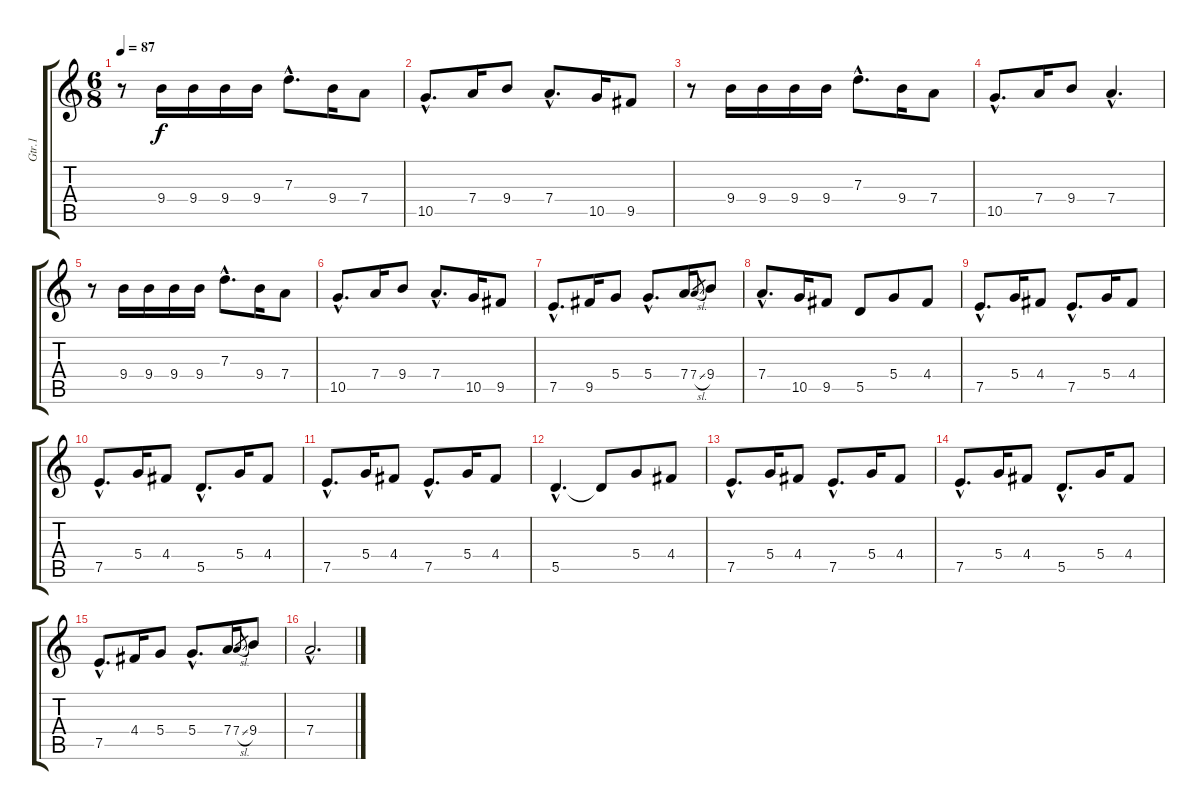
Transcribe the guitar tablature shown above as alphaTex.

\track ("Gtr.1" "Gtr.1") {instrument electricguitarclean}
\staff {score tabs}
\tuning (E4 B3 G3 D3 A2 E2) {hide}
\ts (6 8)
\tempo 87
\clef g2
\ks c
r.8{dy f instrument electricguitarclean} 9.4.16 9.4.16 9.4.16 9.4.16 7.3{hac}.8{d} 9.4.16 7.4.8 |
10.5{hac}.8{d} 7.4.16 9.4.8 7.4{hac}.8{d} 10.5.16 9.5.8 |
r.8 9.4.16 9.4.16 9.4.16 9.4.16 7.3{hac}.8{d} 9.4.16 7.4.8 |
10.5{hac}.8{d} 7.4.16 9.4.8 7.4{hac}.4{d} |
r.8 9.4.16 9.4.16 9.4.16 9.4.16 7.3{hac}.8{d} 9.4.16 7.4.8 |
10.5{hac}.8{d} 7.4.16 9.4.8 7.4{hac}.8{d} 10.5.16 9.5.8 |
7.5{hac}.8{d} 9.5.16 5.4.8 5.4{hac}.8{d} 7.4.16 7.4{sl}.8{gr} 9.4.8 |
7.4{hac}.8{d} 10.5.16 9.5.8 5.5.8 5.4.8 4.4.8 |
7.5{hac}.8{d} 5.4.16 4.4.8 7.5{hac}.8{d} 5.4.16 4.4.8 |
7.5{hac}.8{d} 5.4.16 4.4.8 5.5{hac}.8{d} 5.4.16 4.4.8 |
7.5{hac}.8{d} 5.4.16 4.4.8 7.5{hac}.8{d} 5.4.16 4.4.8 |
5.5{hac}.4{d} 5.5{t}.8 5.4.8 4.4.8 |
7.5{hac}.8{d} 5.4.16 4.4.8 7.5{hac}.8{d} 5.4.16 4.4.8 |
7.5{hac}.8{d} 5.4.16 4.4.8 5.5{hac}.8{d} 5.4.16 4.4.8 |
7.5{hac}.8{d} 4.4.16 5.4.8 5.4{hac}.8{d} 7.4.16 7.4{sl}.8{gr} 9.4.8 |
7.4{hac}.2{d}
